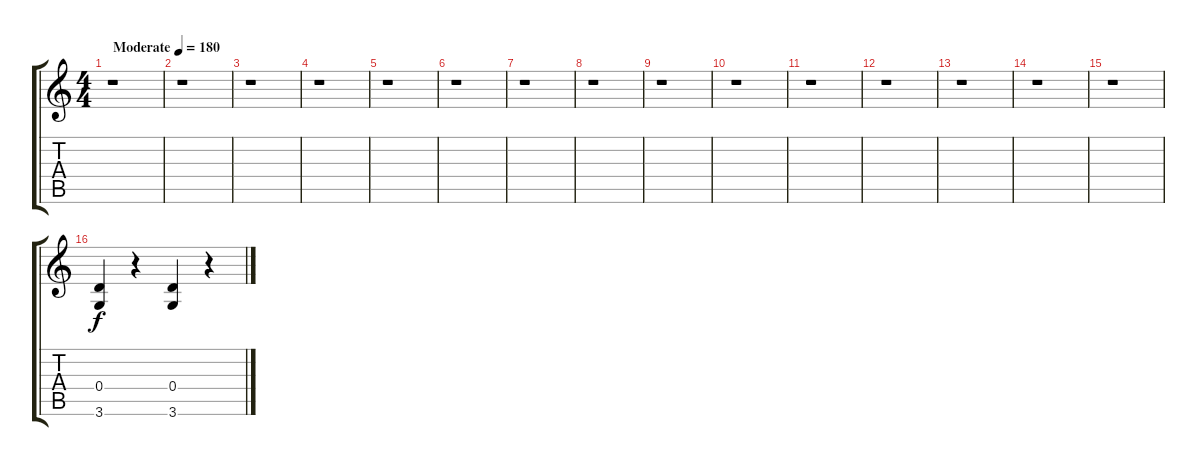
\track "" {instrument overdrivenguitar}
\staff {score tabs}
\tuning (E4 B3 G3 D3 A2 E2) {hide}
\ts (4 4)
\tempo (180 "Moderate")
\clef g2
\ks c
r.1{dy f instrument overdrivenguitar} |
r.1 |
r.1 |
r.1 |
r.1 |
r.1 |
r.1 |
r.1 |
r.1 |
r.1 |
r.1 |
r.1 |
r.1 |
r.1 |
r.1 |
(0.4 3.6).4 r.4 (0.4 3.6).4 r.4
